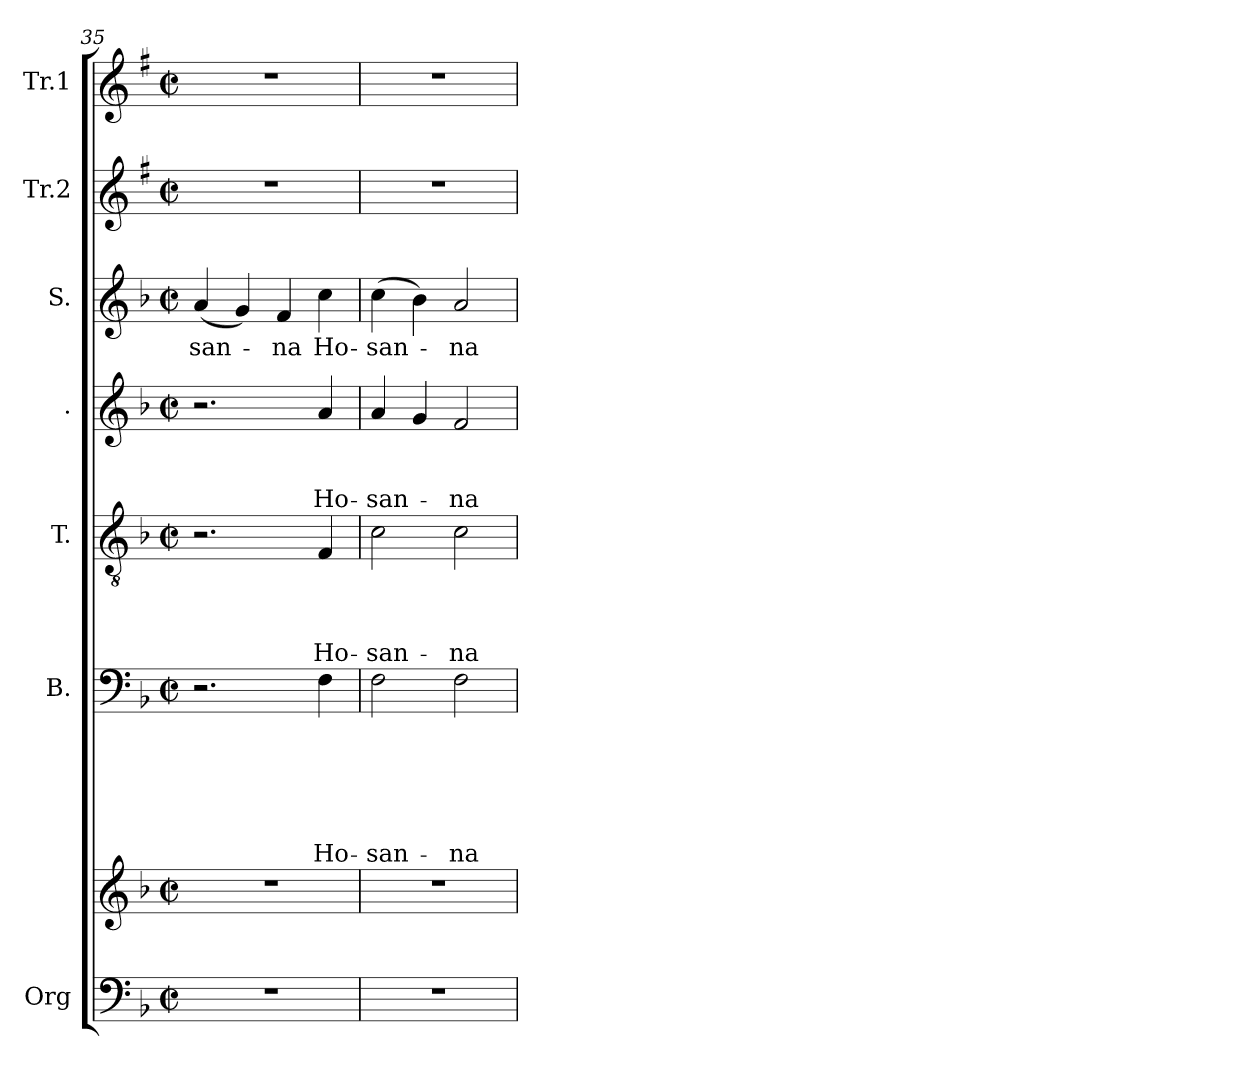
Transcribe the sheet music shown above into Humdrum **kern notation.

**kern	**kern	**kern	**text	**text	**text	**text	**text	**text	**kern	**text	**text	**text	**text	**kern	**text	**text	**text	**kern	**text	**kern	**kern
*part7	*part7	*part6	*part6	*part6	*part6	*part6	*part6	*part6	*part5	*part5	*part5	*part5	*part5	*part4	*part4	*part4	*part4	*part3	*part3	*part2	*part1
*staff8	*staff7	*staff6	*staff6	*staff6	*staff6	*staff6	*staff6	*staff6	*staff5	*staff5	*staff5	*staff5	*staff5	*staff4	*staff4	*staff4	*staff4	*staff3	*staff3	*staff2	*staff1
*I"Org	*	*I"B.	*	*	*	*	*	*	*I"T.	*	*	*	*	*I".	*	*	*	*I"S.	*	*I"Tr.2	*I"Tr.1
*	*	*I'B.	*	*	*	*	*	*	*I'T.	*	*	*	*	*	*	*	*	*I'S.	*	*I'Tr.2	*I'Tr.1
!!LO:LB:g=z
*clefF4	*clefG2	*clefF4	*	*	*	*	*	*	*clefGv2	*	*	*	*	*clefG2	*	*	*	*clefG2	*	*clefG2	*clefG2
*	*	*	*	*	*	*	*	*	*	*	*	*	*	*	*	*	*	*	*	*ITrd1c2	*ITrd1c2
*k[b-]	*k[b-]	*k[b-]	*	*	*	*	*	*	*k[b-]	*	*	*	*	*k[b-]	*	*	*	*k[b-]	*	*k[b-]	*k[b-]
*F:	*F:	*F:	*	*	*	*	*	*	*F:	*	*	*	*	*F:	*	*	*	*F:	*	*F:	*F:
*M2/2	*M2/2	*M2/2	*	*	*	*	*	*	*M2/2	*	*	*	*	*M2/2	*	*	*	*M2/2	*	*M2/2	*M2/2
*met(c|)	*met(c|)	*met(c|)	*	*	*	*	*	*	*met(c|)	*	*	*	*	*met(c|)	*	*	*	*met(c|)	*	*met(c|)	*met(c|)
=35	=35	=35	=35	=35	=35	=35	=35	=35	=35	=35	=35	=35	=35	=35	=35	=35	=35	=35	=35	=35	=35
!	!	!	!	!	!	!	!	!	!	!	!	!	!	!	!	!	!	!	!LO:LY:b	!	!
1r	1r	2.r	.	.	.	.	.	.	2.r	.	.	.	.	2.r	.	.	.	(<4a/	-san-	1r	1r
.	.	.	.	.	.	.	.	.	.	.	.	.	.	.	.	.	.	4g/)	.	.	.
!	!	!	!	!	!	!	!	!	!	!	!	!	!	!	!	!	!	!	!LO:LY:b	!	!
.	.	.	.	.	.	.	.	.	.	.	.	.	.	.	.	.	.	4f/	-na	.	.
!	!	!	!	!	!	!	!	!LO:LY:b	!	!	!	!	!LO:LY:b	!	!	!	!LO:LY:b	!	!LO:LY:b	!	!
.	.	4F\	.	.	.	.	.	Ho-	4F/	.	.	.	Ho-	4a/	.	.	Ho-	4cc\	Ho-	.	.
=36	=36	=36	=36	=36	=36	=36	=36	=36	=36	=36	=36	=36	=36	=36	=36	=36	=36	=36	=36	=36	=36
!	!	!	!	!	!	!	!	!LO:LY:b	!	!	!	!	!LO:LY:b	!	!	!	!LO:LY:b	!	!LO:LY:b	!	!
1r	1r	2F\	.	.	.	.	.	-san-	2c\	.	.	.	-san-	4a/	.	.	-san-	(>4cc\	-san-	1r	1r
.	.	.	.	.	.	.	.	.	.	.	.	.	.	4g/	.	.	.	4b-\)	.	.	.
!	!	!	!	!	!	!	!	!LO:LY:b	!	!	!	!	!LO:LY:b	!	!	!	!LO:LY:b	!	!LO:LY:b	!	!
.	.	2F\	.	.	.	.	.	-na	2c\	.	.	.	-na	2f/	.	.	-na	2a/	-na	.	.
=	=	=	=	=	=	=	=	=	=	=	=	=	=	=	=	=	=	=	=	=	=
*-	*-	*-	*-	*-	*-	*-	*-	*-	*-	*-	*-	*-	*-	*-	*-	*-	*-	*-	*-	*-	*-
